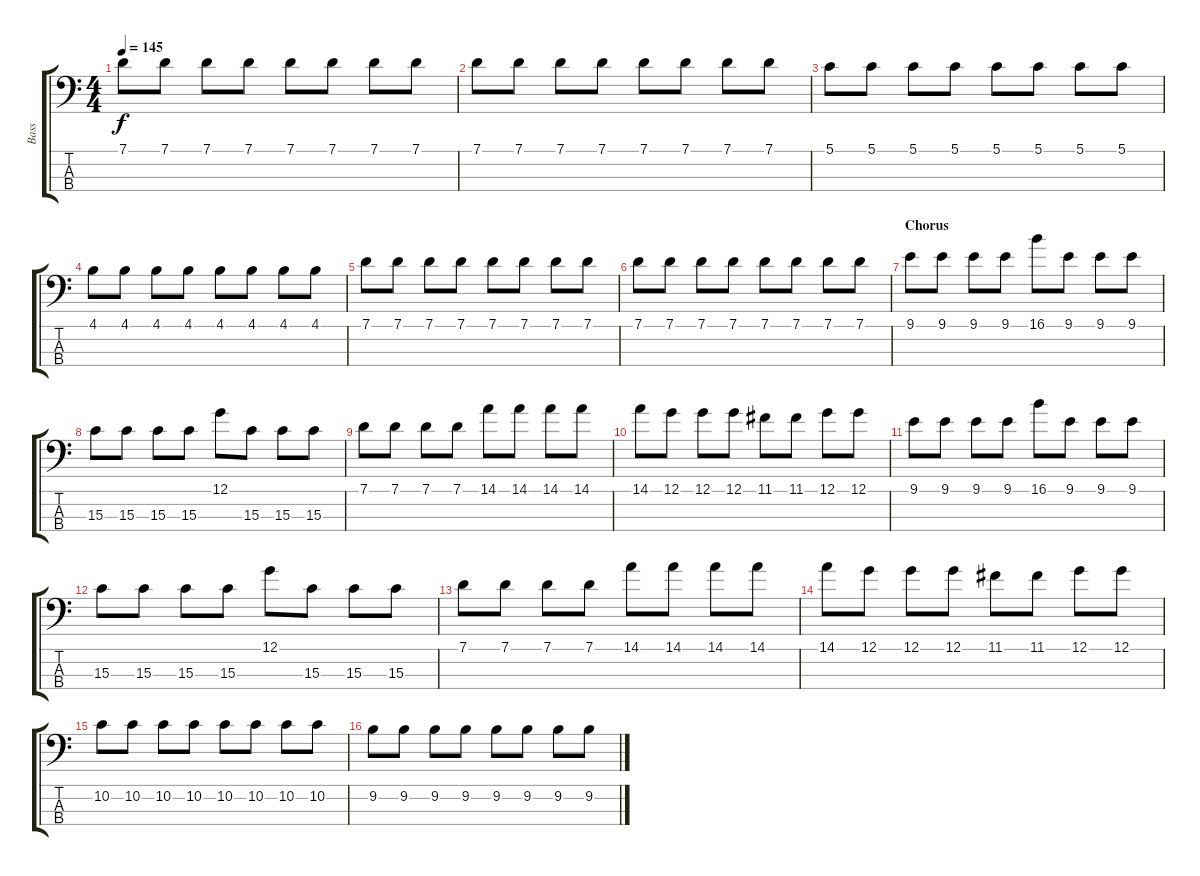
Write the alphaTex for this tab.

\track ("Bass" "Bass") {instrument electricbassfinger}
\staff {score tabs}
\tuning (G2 D2 A1 E1) {hide}
\ts (4 4)
\tempo 145
\clef f4
\ks c
7.1.8{dy f} 7.1.8 7.1.8 7.1.8 7.1.8 7.1.8 7.1.8 7.1.8 |
7.1.8 7.1.8 7.1.8 7.1.8 7.1.8 7.1.8 7.1.8 7.1.8 |
5.1.8 5.1.8 5.1.8 5.1.8 5.1.8 5.1.8 5.1.8 5.1.8 |
4.1.8 4.1.8 4.1.8 4.1.8 4.1.8 4.1.8 4.1.8 4.1.8 |
7.1.8 7.1.8 7.1.8 7.1.8 7.1.8 7.1.8 7.1.8 7.1.8 |
7.1.8 7.1.8 7.1.8 7.1.8 7.1.8 7.1.8 7.1.8 7.1.8 |
\section ("" "Chorus")
9.1.8 9.1.8 9.1.8 9.1.8 16.1.8 9.1.8 9.1.8 9.1.8 |
\section ("" "")
15.3.8 15.3.8 15.3.8 15.3.8 12.1.8 15.3.8 15.3.8 15.3.8 |
7.1.8 7.1.8 7.1.8 7.1.8 14.1.8 14.1.8 14.1.8 14.1.8 |
14.1.8 12.1.8 12.1.8 12.1.8 11.1.8 11.1.8 12.1.8 12.1.8 |
9.1.8 9.1.8 9.1.8 9.1.8 16.1.8 9.1.8 9.1.8 9.1.8 |
15.3.8 15.3.8 15.3.8 15.3.8 12.1.8 15.3.8 15.3.8 15.3.8 |
7.1.8 7.1.8 7.1.8 7.1.8 14.1.8 14.1.8 14.1.8 14.1.8 |
14.1.8 12.1.8 12.1.8 12.1.8 11.1.8 11.1.8 12.1.8 12.1.8 |
10.2.8 10.2.8 10.2.8 10.2.8 10.2.8 10.2.8 10.2.8 10.2.8 |
9.2.8 9.2.8 9.2.8 9.2.8 9.2.8 9.2.8 9.2.8 9.2.8
